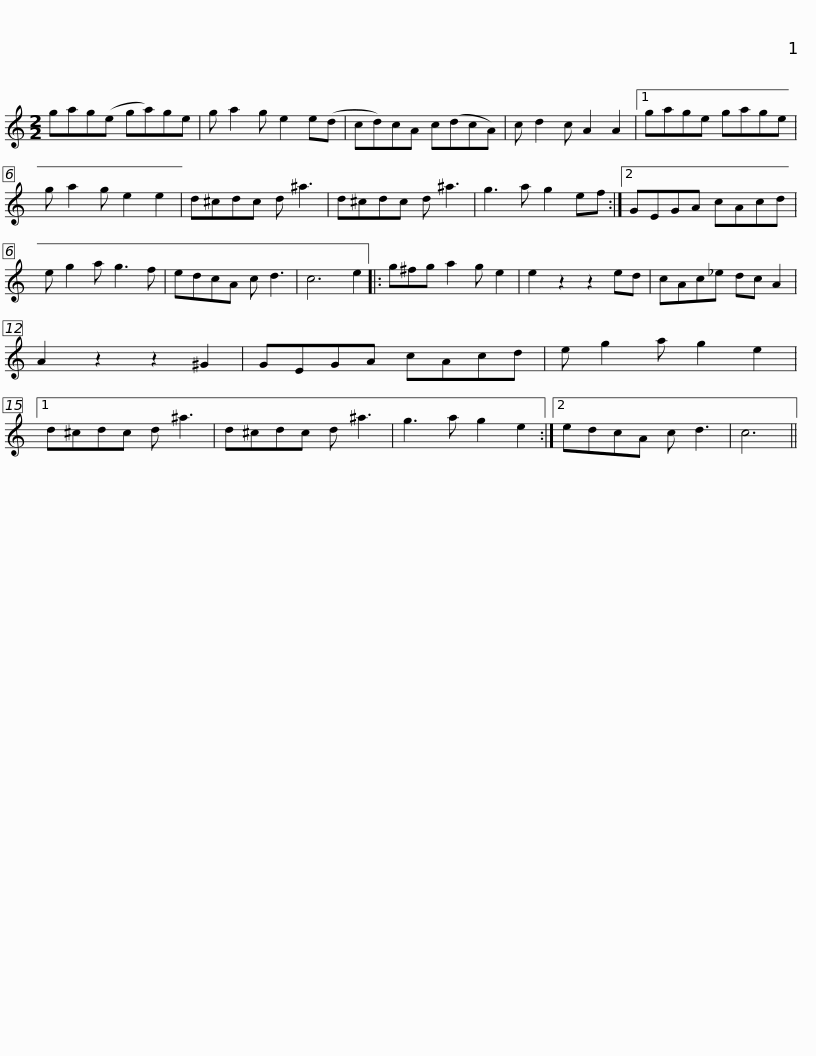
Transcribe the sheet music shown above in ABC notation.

X:1
L:1/8
M:2/2
I:linebreak $
K:C
V:1 treble
V:1
 gag(e ga)ge | g a2 g e2 e(d | cd)cA c(dcA) | c d2 c A2 A2 |1 gage gage | %5
 g a2 g e2 e2 |$ d^cdc d ^a3 | d^cdc d ^a3 | g3 a g2 ef :|2 GEGA cAcd | %10
 e g2 a g3 f | edcA c d3 | c6 e2 |:$ g^fg a2 g e2 | e2 z2 z2 ed | %15
 cAc_e dc A2 | A2 z2 z2 ^G2 | GEGA cAcd | e g2 a g2 e2 |1$ d^cdc d ^a3 | %20
 d^cdc d ^a3 | g3 a g2 e2 :|2 edcA c d3 | c6 || %24
